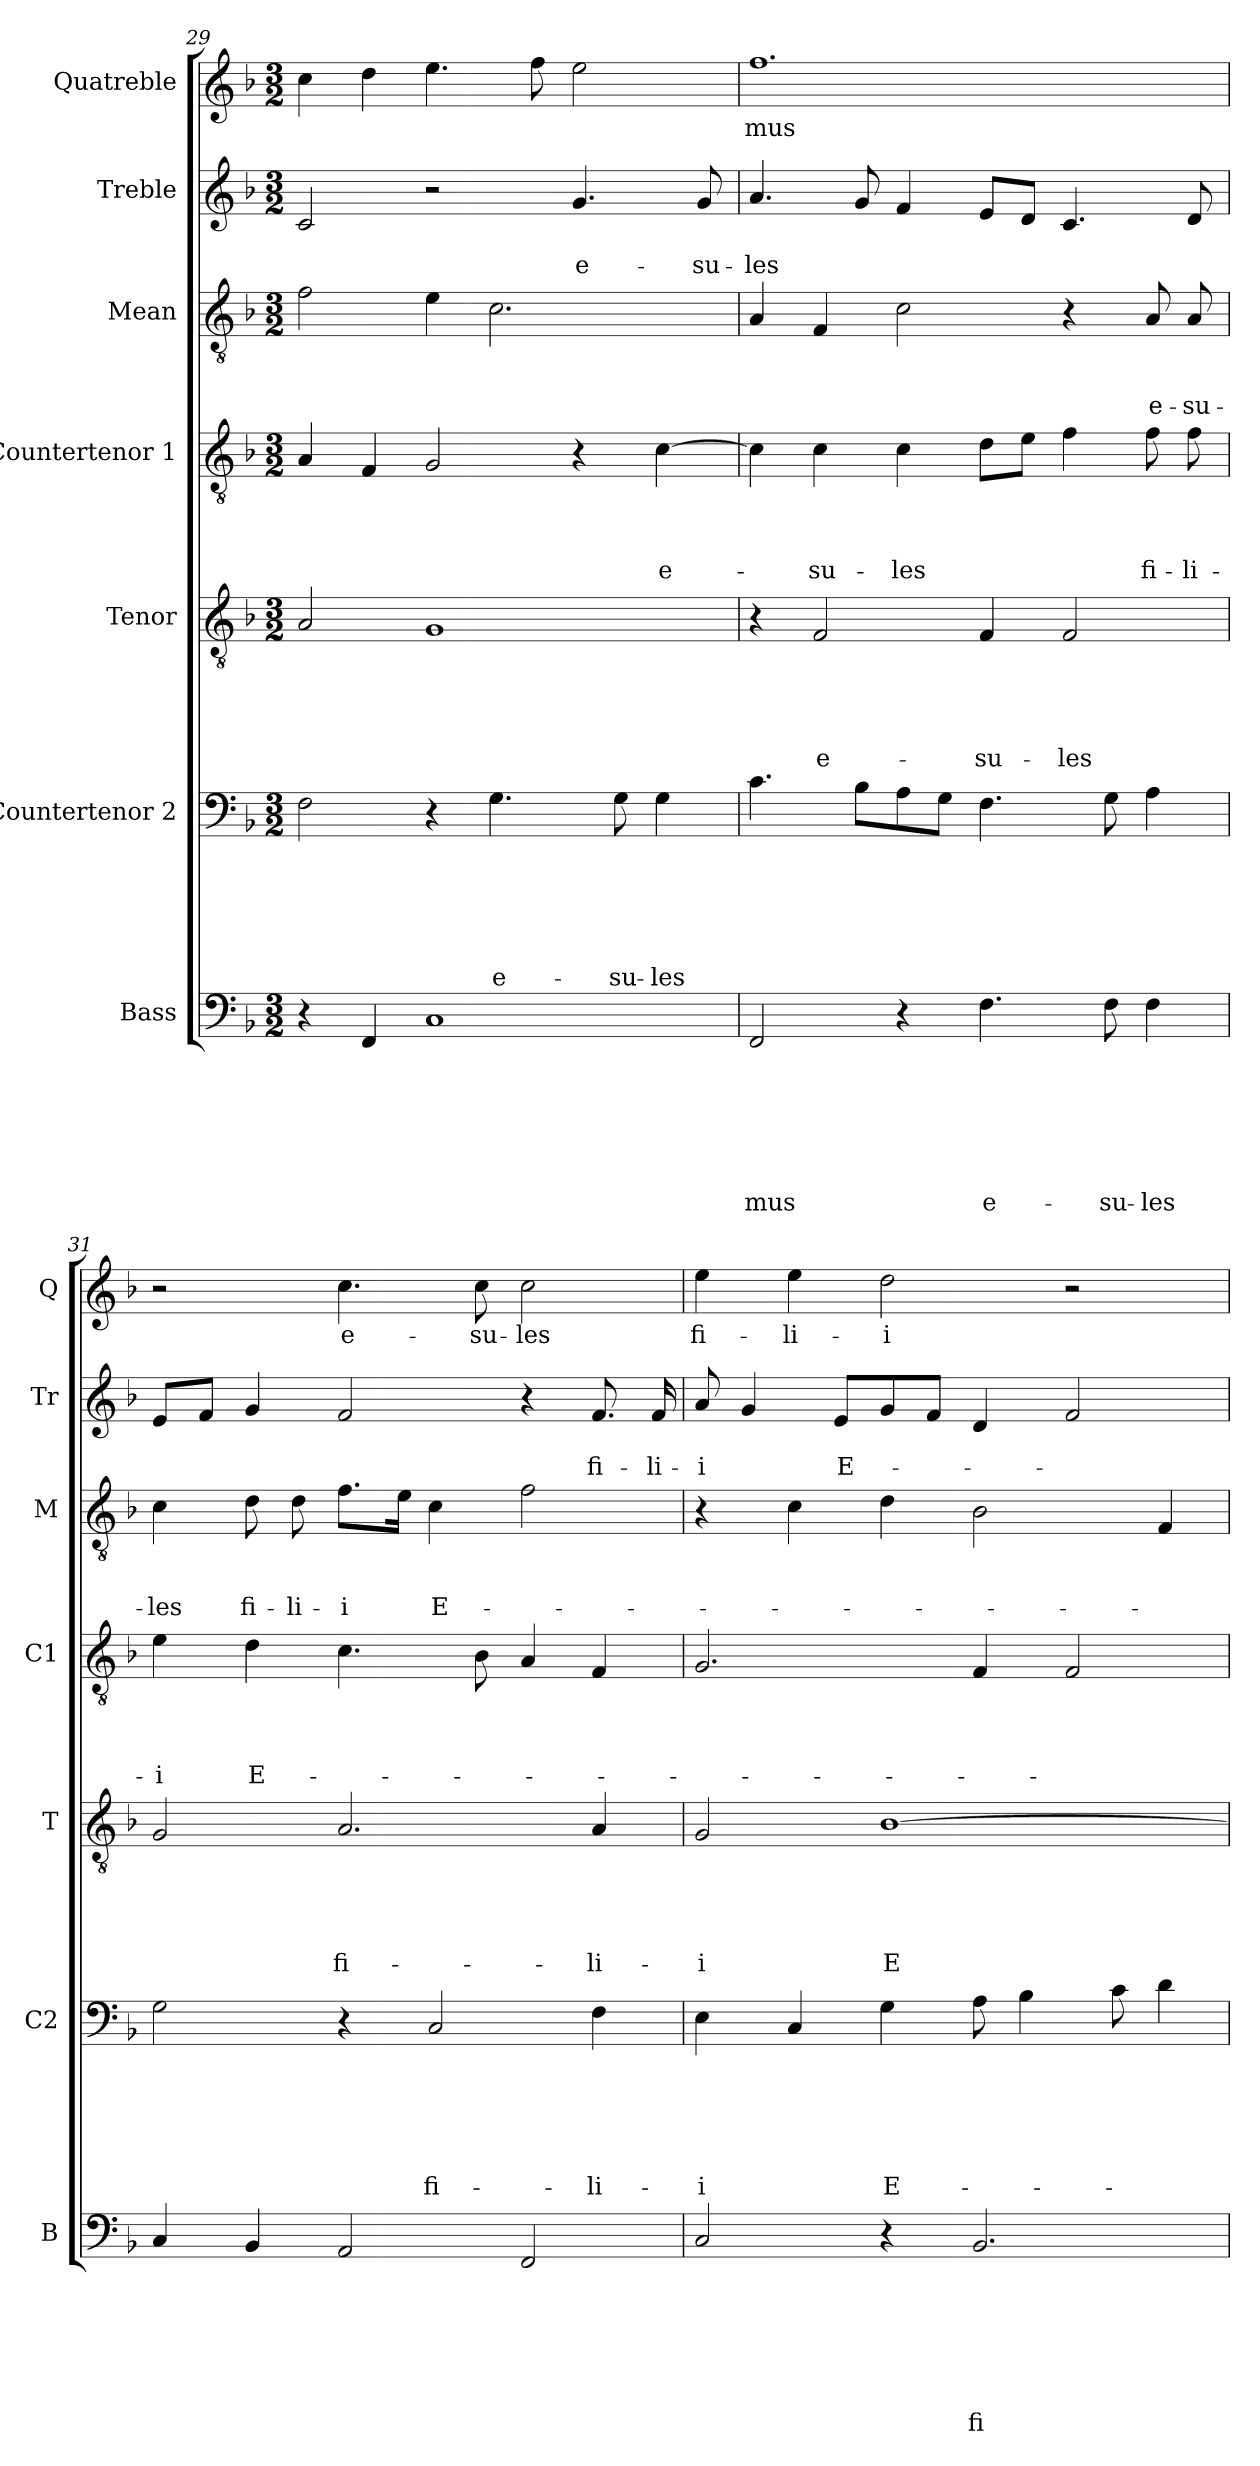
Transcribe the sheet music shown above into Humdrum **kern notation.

**kern	**text	**text	**text	**text	**text	**text	**text	**kern	**text	**text	**text	**text	**text	**text	**kern	**text	**text	**text	**text	**text	**kern	**text	**text	**text	**text	**kern	**text	**text	**text	**kern	**text	**text	**kern	**text
*part7	*part7	*part7	*part7	*part7	*part7	*part7	*part7	*part6	*part6	*part6	*part6	*part6	*part6	*part6	*part5	*part5	*part5	*part5	*part5	*part5	*part4	*part4	*part4	*part4	*part4	*part3	*part3	*part3	*part3	*part2	*part2	*part2	*part1	*part1
*staff7	*staff7	*staff7	*staff7	*staff7	*staff7	*staff7	*staff7	*staff6	*staff6	*staff6	*staff6	*staff6	*staff6	*staff6	*staff5	*staff5	*staff5	*staff5	*staff5	*staff5	*staff4	*staff4	*staff4	*staff4	*staff4	*staff3	*staff3	*staff3	*staff3	*staff2	*staff2	*staff2	*staff1	*staff1
*I"Bass	*	*	*	*	*	*	*	*I"Countertenor 2	*	*	*	*	*	*	*I"Tenor	*	*	*	*	*	*I"Countertenor 1	*	*	*	*	*I"Mean	*	*	*	*I"Treble	*	*	*I"Quatreble	*
*I'B	*	*	*	*	*	*	*	*I'C2	*	*	*	*	*	*	*I'T	*	*	*	*	*	*I'C1	*	*	*	*	*I'M	*	*	*	*I'Tr	*	*	*I'Q	*
!!LO:LB:g=z
*clefF4	*	*	*	*	*	*	*	*clefF4	*	*	*	*	*	*	*clefGv2	*	*	*	*	*	*clefGv2	*	*	*	*	*clefGv2	*	*	*	*clefG2	*	*	*clefG2	*
*k[b-]	*	*	*	*	*	*	*	*k[b-]	*	*	*	*	*	*	*k[b-]	*	*	*	*	*	*k[b-]	*	*	*	*	*k[b-]	*	*	*	*k[b-]	*	*	*k[b-]	*
*d:	*	*	*	*	*	*	*	*d:	*	*	*	*	*	*	*d:	*	*	*	*	*	*d:	*	*	*	*	*d:	*	*	*	*d:	*	*	*d:	*
*M3/2	*	*	*	*	*	*	*	*M3/2	*	*	*	*	*	*	*M3/2	*	*	*	*	*	*M3/2	*	*	*	*	*M3/2	*	*	*	*M3/2	*	*	*M3/2	*
=29	=29	=29	=29	=29	=29	=29	=29	=29	=29	=29	=29	=29	=29	=29	=29	=29	=29	=29	=29	=29	=29	=29	=29	=29	=29	=29	=29	=29	=29	=29	=29	=29	=29	=29
4r	.	.	.	.	.	.	.	2F\	.	.	.	.	.	.	2A/	.	.	.	.	.	4A/	.	.	.	.	2f\	.	.	.	2c/	.	.	4cc\	.
4FF/	.	.	.	.	.	.	.	.	.	.	.	.	.	.	.	.	.	.	.	.	4F/	.	.	.	.	.	.	.	.	.	.	.	4dd\	.
1C	.	.	.	.	.	.	.	4r	.	.	.	.	.	.	1G	.	.	.	.	.	2G/	.	.	.	.	4e\	.	.	.	2r	.	.	4.ee\	.
.	.	.	.	.	.	.	.	4.G\	.	.	.	.	.	e-	.	.	.	.	.	.	.	.	.	.	.	2.c\	.	.	.	.	.	.	.	.
.	.	.	.	.	.	.	.	.	.	.	.	.	.	.	.	.	.	.	.	.	.	.	.	.	.	.	.	.	.	.	.	.	8ff\	.
.	.	.	.	.	.	.	.	.	.	.	.	.	.	.	.	.	.	.	.	.	4r	.	.	.	.	.	.	.	.	4.g/	.	e-	2ee\	.
.	.	.	.	.	.	.	.	8G\	.	.	.	.	.	-su-	.	.	.	.	.	.	.	.	.	.	.	.	.	.	.	.	.	.	.	.
.	.	.	.	.	.	.	.	4G\	.	.	.	.	.	-les	.	.	.	.	.	.	[4c\	.	.	.	e-	.	.	.	.	.	.	.	.	.
.	.	.	.	.	.	.	.	.	.	.	.	.	.	.	.	.	.	.	.	.	.	.	.	.	.	.	.	.	.	8g/	.	-su-	.	.
=30	=30	=30	=30	=30	=30	=30	=30	=30	=30	=30	=30	=30	=30	=30	=30	=30	=30	=30	=30	=30	=30	=30	=30	=30	=30	=30	=30	=30	=30	=30	=30	=30	=30	=30
2FF/	.	.	.	.	.	.	-mus	4.c\	.	.	.	.	.	.	4r	.	.	.	.	.	4c\]	.	.	.	.	4A/	.	.	.	4.a/	.	-les	1.ff	-mus
.	.	.	.	.	.	.	.	.	.	.	.	.	.	.	2F/	.	.	.	.	e-	4c\	.	.	.	-su-	4F/	.	.	.	.	.	.	.	.
.	.	.	.	.	.	.	.	8B-\L	.	.	.	.	.	.	.	.	.	.	.	.	.	.	.	.	.	.	.	.	.	8g/	.	.	.	.
4r	.	.	.	.	.	.	.	8A\	.	.	.	.	.	.	.	.	.	.	.	.	4c\	.	.	.	-les	2c\	.	.	.	4f/	.	.	.	.
.	.	.	.	.	.	.	.	8G\J	.	.	.	.	.	.	.	.	.	.	.	.	.	.	.	.	.	.	.	.	.	.	.	.	.	.
4.F\	.	.	.	.	.	.	e-	4.F\	.	.	.	.	.	.	4F/	.	.	.	.	-su-	8d\L	.	.	.	.	.	.	.	.	8e/L	.	.	.	.
.	.	.	.	.	.	.	.	.	.	.	.	.	.	.	.	.	.	.	.	.	8e\J	.	.	.	.	.	.	.	.	8d/J	.	.	.	.
.	.	.	.	.	.	.	.	.	.	.	.	.	.	.	2F/	.	.	.	.	-les	4f\	.	.	.	.	4r	.	.	.	4.c/	.	.	.	.
8F\	.	.	.	.	.	.	-su-	8G\	.	.	.	.	.	.	.	.	.	.	.	.	.	.	.	.	.	.	.	.	.	.	.	.	.	.
4F\	.	.	.	.	.	.	-les	4A\	.	.	.	.	.	.	.	.	.	.	.	.	8f\	.	.	.	fi-	8A/	.	.	e-	.	.	.	.	.
.	.	.	.	.	.	.	.	.	.	.	.	.	.	.	.	.	.	.	.	.	8f\	.	.	.	-li-	8A/	.	.	-su-	8d/	.	.	.	.
=31	=31	=31	=31	=31	=31	=31	=31	=31	=31	=31	=31	=31	=31	=31	=31	=31	=31	=31	=31	=31	=31	=31	=31	=31	=31	=31	=31	=31	=31	=31	=31	=31	=31	=31
4C/	.	.	.	.	.	.	.	2G\	.	.	.	.	.	.	2G/	.	.	.	.	.	4e\	.	.	.	-i	4c\	.	.	-les	8e/L	.	.	2r	.
.	.	.	.	.	.	.	.	.	.	.	.	.	.	.	.	.	.	.	.	.	.	.	.	.	.	.	.	.	.	8f/J	.	.	.	.
4BB-/	.	.	.	.	.	.	.	.	.	.	.	.	.	.	.	.	.	.	.	.	4d\	.	.	.	E-	8d\	.	.	fi-	4g/	.	.	.	.
.	.	.	.	.	.	.	.	.	.	.	.	.	.	.	.	.	.	.	.	.	.	.	.	.	.	8d\	.	.	-li-	.	.	.	.	.
2AA/	.	.	.	.	.	.	.	4r	.	.	.	.	.	.	2.A/	.	.	.	.	fi-	4.c\	.	.	.	.	8.f\L	.	.	-i	2f/	.	.	4.cc\	e-
.	.	.	.	.	.	.	.	.	.	.	.	.	.	.	.	.	.	.	.	.	.	.	.	.	.	16e\Jk	.	.	.	.	.	.	.	.
.	.	.	.	.	.	.	.	2C/	.	.	.	.	.	fi-	.	.	.	.	.	.	.	.	.	.	.	4c\	.	.	E-	.	.	.	.	.
.	.	.	.	.	.	.	.	.	.	.	.	.	.	.	.	.	.	.	.	.	8B-\	.	.	.	.	.	.	.	.	.	.	.	8cc\	-su-
2FF/	.	.	.	.	.	.	.	.	.	.	.	.	.	.	.	.	.	.	.	.	4A/	.	.	.	.	2f\	.	.	.	4r	.	.	2cc\	-les
.	.	.	.	.	.	.	.	4F\	.	.	.	.	.	-li-	4A/	.	.	.	.	-li-	4F/	.	.	.	.	.	.	.	.	8.f/	.	fi-	.	.
.	.	.	.	.	.	.	.	.	.	.	.	.	.	.	.	.	.	.	.	.	.	.	.	.	.	.	.	.	.	16f/	.	-li-	.	.
=32	=32	=32	=32	=32	=32	=32	=32	=32	=32	=32	=32	=32	=32	=32	=32	=32	=32	=32	=32	=32	=32	=32	=32	=32	=32	=32	=32	=32	=32	=32	=32	=32	=32	=32
2C/	.	.	.	.	.	.	.	4E\	.	.	.	.	.	-i	2G/	.	.	.	.	-i	2.G/	.	.	.	.	4r	.	.	.	8a/	.	-i	4ee\	fi-
.	.	.	.	.	.	.	.	.	.	.	.	.	.	.	.	.	.	.	.	.	.	.	.	.	.	.	.	.	.	4g/	.	.	.	.
.	.	.	.	.	.	.	.	4C/	.	.	.	.	.	.	.	.	.	.	.	.	.	.	.	.	.	4c\	.	.	.	.	.	.	4ee\	-li-
.	.	.	.	.	.	.	.	.	.	.	.	.	.	.	.	.	.	.	.	.	.	.	.	.	.	.	.	.	.	8e/L	.	E-	.	.
4r	.	.	.	.	.	.	.	4G\	.	.	.	.	.	E-	[1B-	.	.	.	.	E-	.	.	.	.	.	4d\	.	.	.	8g/	.	.	2dd\	-i
.	.	.	.	.	.	.	.	.	.	.	.	.	.	.	.	.	.	.	.	.	.	.	.	.	.	.	.	.	.	8f/J	.	.	.	.
2.BB-/	.	.	.	.	.	.	fi-	8A\	.	.	.	.	.	.	.	.	.	.	.	.	4F/	.	.	.	.	2B-\	.	.	.	4d/	.	.	.	.
.	.	.	.	.	.	.	.	4B-\	.	.	.	.	.	.	.	.	.	.	.	.	.	.	.	.	.	.	.	.	.	.	.	.	.	.
.	.	.	.	.	.	.	.	.	.	.	.	.	.	.	.	.	.	.	.	.	2F/	.	.	.	.	.	.	.	.	2f/	.	.	2r	.
.	.	.	.	.	.	.	.	8c\	.	.	.	.	.	.	.	.	.	.	.	.	.	.	.	.	.	.	.	.	.	.	.	.	.	.
.	.	.	.	.	.	.	.	4d\	.	.	.	.	.	.	.	.	.	.	.	.	.	.	.	.	.	4F/	.	.	.	.	.	.	.	.
=	=	=	=	=	=	=	=	=	=	=	=	=	=	=	=	=	=	=	=	=	=	=	=	=	=	=	=	=	=	=	=	=	=	=
*-	*-	*-	*-	*-	*-	*-	*-	*-	*-	*-	*-	*-	*-	*-	*-	*-	*-	*-	*-	*-	*-	*-	*-	*-	*-	*-	*-	*-	*-	*-	*-	*-	*-	*-
